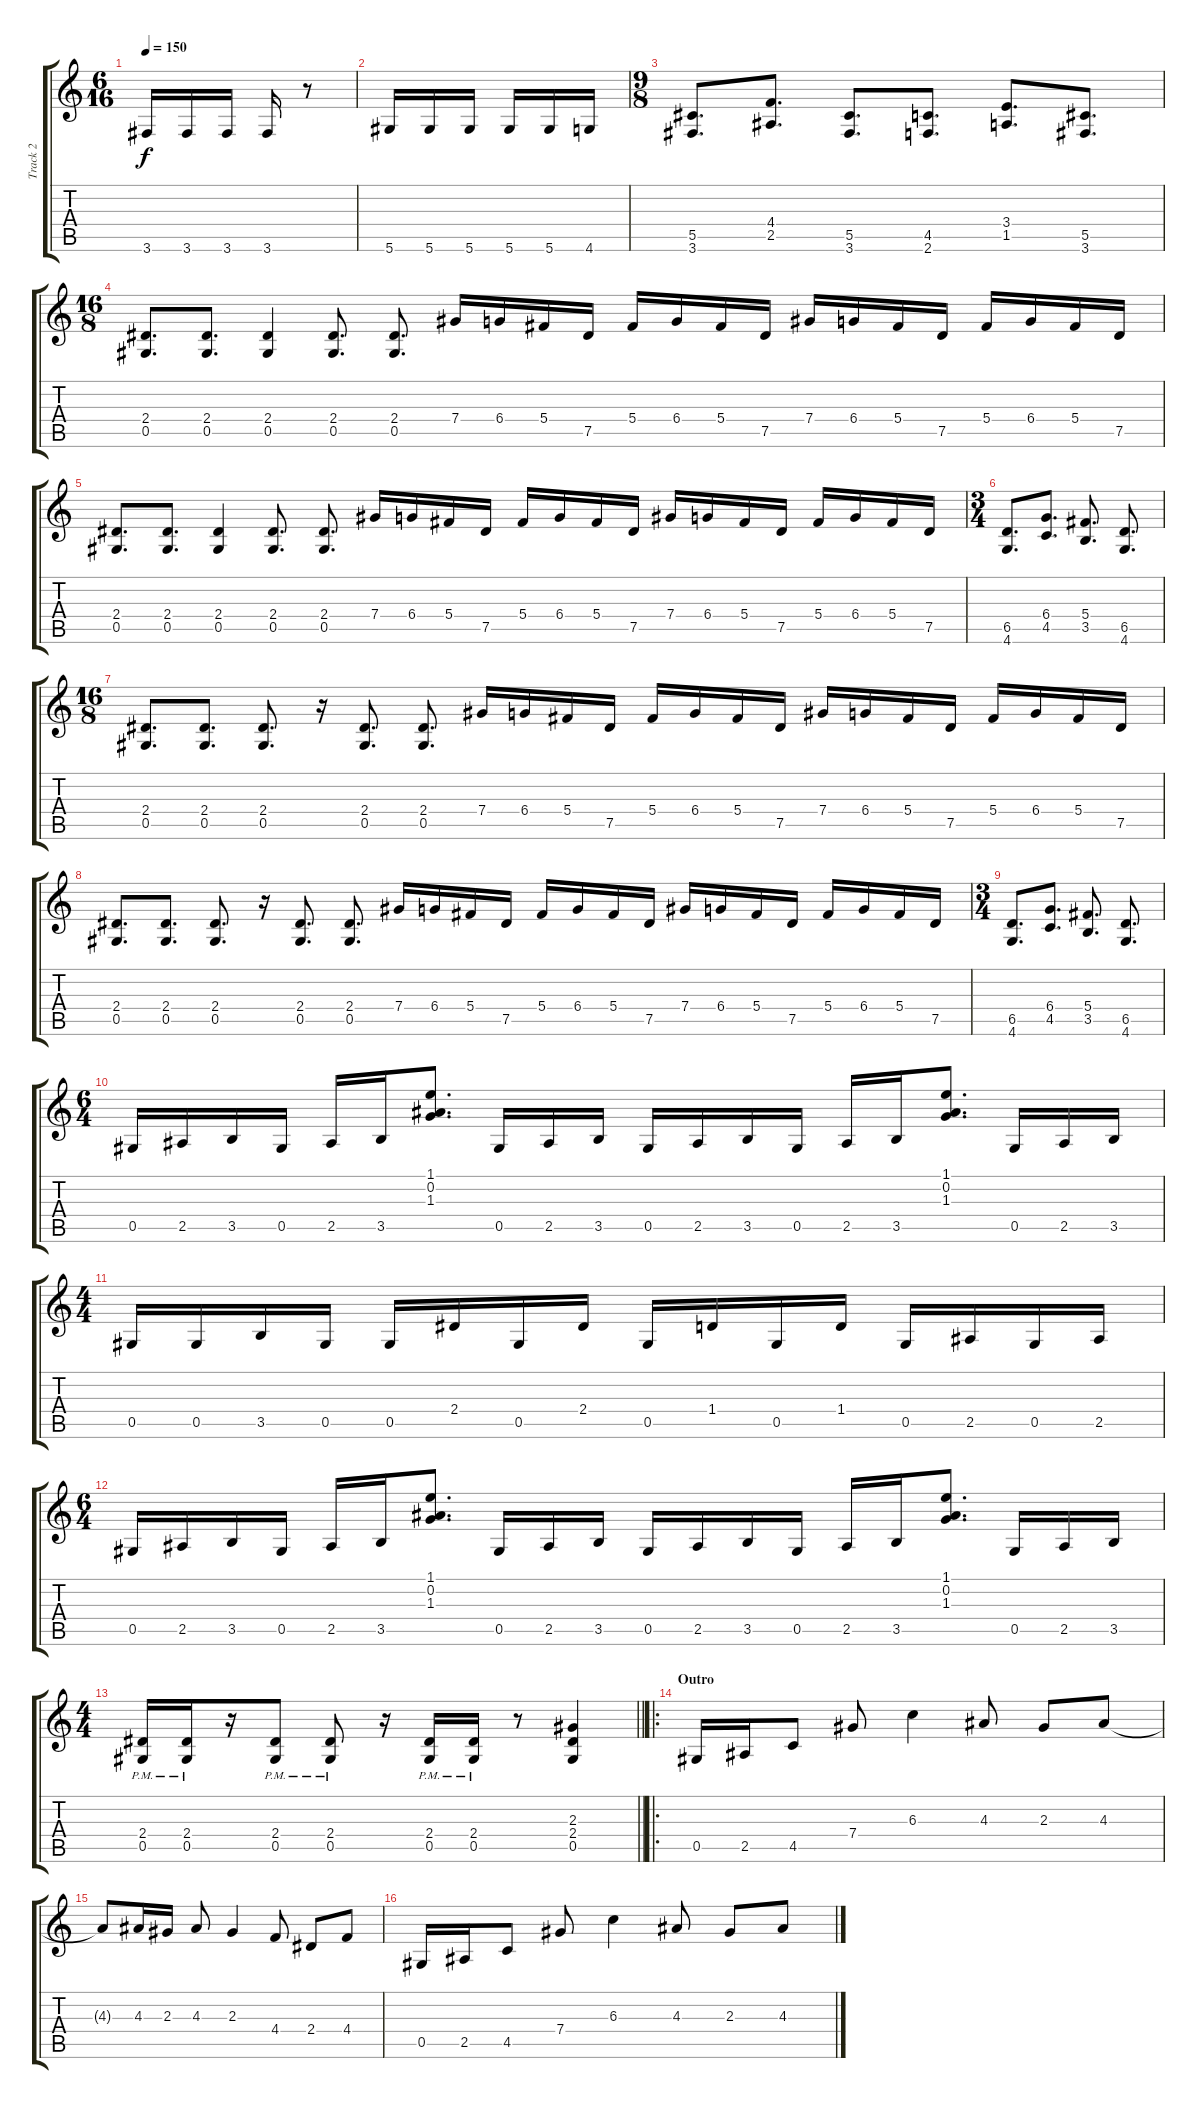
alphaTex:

\track ("Track 2" "Track 2") {instrument overdrivenguitar}
\staff {score tabs}
\tuning (Eb4 Bb3 Gb3 Db3 Ab2 Eb2) {hide}
\ts (6 16)
\tempo 150
\clef g2
\ks c
3.6.16{dy f} 3.6.16 3.6.16 3.6.16 r.8 |
5.6.16 5.6.16 5.6.16 5.6.16 5.6.16 4.6.16 |
\ts (9 8)
(5.5 3.6).8{d} (4.4 2.5).8{d} (5.5 3.6).8{d} (4.5 2.6).8{d} (3.4 1.5).8{d} (5.5 3.6).8{d} |
\ts (16 8)
(2.4 0.5).8{d} (2.4 0.5).8{d} (2.4 0.5).4 (2.4 0.5).8{d} (2.4 0.5).8{d} 7.4.16 6.4.16 5.4.16 7.5.16 5.4.16 6.4.16 5.4.16 7.5.16 7.4.16 6.4.16 5.4.16 7.5.16 5.4.16 6.4.16 5.4.16 7.5.16 |
(2.4 0.5).8{d} (2.4 0.5).8{d} (2.4 0.5).4 (2.4 0.5).8{d} (2.4 0.5).8{d} 7.4.16 6.4.16 5.4.16 7.5.16 5.4.16 6.4.16 5.4.16 7.5.16 7.4.16 6.4.16 5.4.16 7.5.16 5.4.16 6.4.16 5.4.16 7.5.16 |
\ts (3 4)
(6.5 4.6).8{d} (6.4 4.5).8{d} (5.4 3.5).8{d} (6.5 4.6).8{d} |
\ts (16 8)
(2.4 0.5).8{d} (2.4 0.5).8{d} (2.4 0.5).8{d} r.16 (2.4 0.5).8{d} (2.4 0.5).8{d} 7.4.16 6.4.16 5.4.16 7.5.16 5.4.16 6.4.16 5.4.16 7.5.16 7.4.16 6.4.16 5.4.16 7.5.16 5.4.16 6.4.16 5.4.16 7.5.16 |
(2.4 0.5).8{d} (2.4 0.5).8{d} (2.4 0.5).8{d} r.16 (2.4 0.5).8{d} (2.4 0.5).8{d} 7.4.16 6.4.16 5.4.16 7.5.16 5.4.16 6.4.16 5.4.16 7.5.16 7.4.16 6.4.16 5.4.16 7.5.16 5.4.16 6.4.16 5.4.16 7.5.16 |
\ts (3 4)
(6.5 4.6).8{d} (6.4 4.5).8{d} (5.4 3.5).8{d} (6.5 4.6).8{d} |
\ts (6 4)
0.5.16 2.5.16 3.5.16 0.5.16 2.5.16 3.5.16 (1.1 0.2 1.3).8{d} 0.5.16 2.5.16 3.5.16 0.5.16 2.5.16 3.5.16 0.5.16 2.5.16 3.5.16 (1.1 0.2 1.3).8{d} 0.5.16 2.5.16 3.5.16 |
\ts (4 4)
0.5.16 0.5.16 3.5.16 0.5.16 0.5.16 2.4.16 0.5.16 2.4.16 0.5.16 1.4.16 0.5.16 1.4.16 0.5.16 2.5.16 0.5.16 2.5.16 |
\ts (6 4)
0.5.16 2.5.16 3.5.16 0.5.16 2.5.16 3.5.16 (1.1 0.2 1.3).8{d} 0.5.16 2.5.16 3.5.16 0.5.16 2.5.16 3.5.16 0.5.16 2.5.16 3.5.16 (1.1 0.2 1.3).8{d} 0.5.16 2.5.16 3.5.16 |
\ts (4 4)
\barLineRight lightlight
(2.4{pm} 0.5{pm}).16 (2.4{pm} 0.5{pm}).16 r.16 (2.4{pm} 0.5{pm}).8 (2.4{pm} 0.5{pm}).8 r.16 (2.4{pm} 0.5{pm}).16 (2.4{pm} 0.5{pm}).16 r.8 (2.3 2.4 0.5).4 |
\ro
\section ("" "Outro")
0.5.16{instrument electricguitarjazz} 2.5.16 4.5.8 7.4.8 6.3.4 4.3.8 2.3.8 4.3.8 |
4.3{t}.8 4.3.16 2.3.16 4.3.8 2.3.4 4.4.8 2.4.8 4.4.8 |
0.5.16 2.5.16 4.5.8 7.4.8 6.3.4 4.3.8 2.3.8 4.3.8
